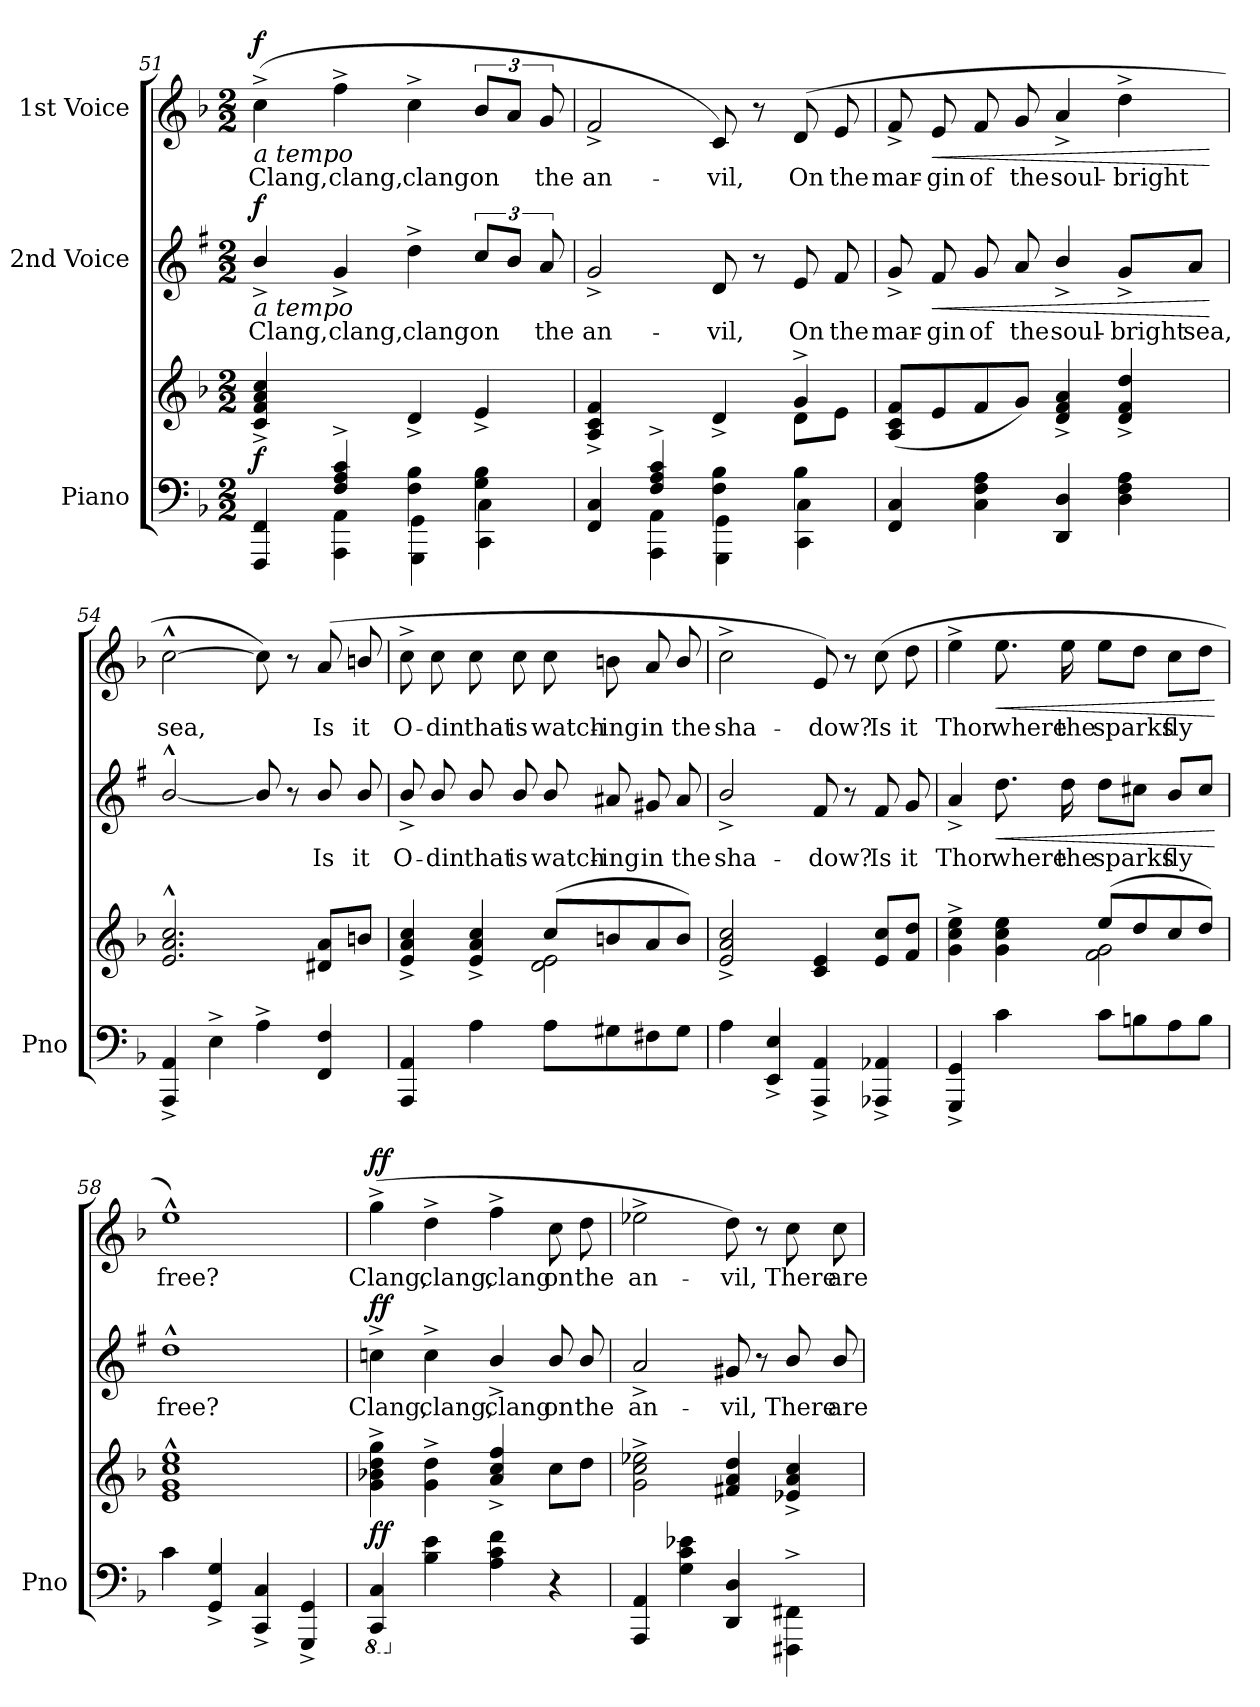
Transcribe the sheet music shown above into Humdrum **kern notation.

**kern	**kern	**dynam	**kern	**text	**dynam	**kern	**text	**dynam
*part3	*part3	*part3	*part2	*part2	*part2	*part1	*part1	*part1
*staff4	*staff3	*staff3/4	*staff2	*staff2	*staff2	*staff1	*staff1	*staff1
*I"Piano	*	*	*I"2nd Voice	*	*	*I"1st Voice	*	*
*I'Pno	*	*	*	*	*	*	*	*
!!LO:PB:g=z
*clefF4	*clefG2	*	*clefG2	*	*	*clefG2	*	*
*	*	*	*ITrd1c2	*	*	*	*	*
*k[b-]	*k[b-]	*	*k[b-]	*	*	*k[b-]	*	*
*M2/2	*M2/2	*	*M2/2	*	*	*M2/2	*	*
=51	=51	=51	=51	=51	=51	=51	=51	=51
*^	*	*	*	*	*	*	*	*
*	*^	*	*	*	*	*	*	*	*
!	!	!	!	!	!	!	!	!LO:TX:b:i:t=a tempo	!	!
!	!	!	!	!	!LO:TX:b:i:t=a tempo	!	!	!	!	!
!	!	!	!	!LO:DY:b	!	!LO:LY:b	!LO:DY:a	!	!LO:LY:b	!LO:DY:a
4ryy	2ryy	4FFF/ 4FF/	4c/^> 4f/^> 4a/^> 4cc/^>	f	4a^>/	Clang,	f	(4cc^\	Clang,	f
!	!	!	!	!	!	!LO:LY:b	!	!	!LO:LY:b	!
4F/^> 4A/^> 4c/^>	.	4AAA\ 4AA\	4ryy	.	4f^>/	clang,	.	4ff^\	clang,	.
!	!	!	!	!	!	!LO:LY:b	!	!	!LO:LY:b	!
2ryy	4F\ 4B-\	4GGG\ 4GG\	4d^/	.	4cc^>\	clang	.	4cc^\	clang	.
!	!	!	!	!	!	!LO:LY:b	!	!	!LO:LY:b	!
.	4G\ 4B-\	4CC\ 4C\	4e^/	.	12b-/L	on	.	12b-/L	on	.
.	.	.	.	.	12a/J	.	.	12a/J	.	.
!	!	!	!	!	!	!LO:LY:b	!	!	!LO:LY:b	!
.	.	.	.	.	12g/	the	.	12g/	the	.
=52	=52	=52	=52	=52	=52	=52	=52	=52	=52	=52
*	*	*	*^	*	*	*	*	*	*	*
!	!	!	!	!	!	!	!LO:LY:b	!	!	!LO:LY:b	!
4ryy	2ryy	4FF/ 4C/	4A/^> 4c/^> 4f/^>	2.ryy	.	2f^>/	an-	.	2f^>/	an-	.
4F/^> 4A/^> 4c/^>	.	4AAA\ 4AA\	4ryy	.	.	.	.	.	.	.	.
!	!	!	!	!	!	!	!LO:LY:b	!	!	!LO:LY:b	!
2ryy	4F\ 4B-\	4GGG\ 4GG\	4d^/	.	.	8c/	-vil,	.	8c/)	-vil,	.
.	.	.	.	.	.	8r	.	.	8r	.	.
!	!	!	!	!	!	!	!LO:LY:b	!	!	!LO:LY:b	!
.	4B-\	4CC\ 4C\	4g^/	8d\L	.	8d/	On	.	(8d/	On	.
!	!	!	!	!	!	!	!LO:LY:b	!	!	!LO:LY:b	!
.	.	.	.	8e\J	.	8e/	the	.	8e/	the	.
*v	*v	*v	*	*	*	*	*	*	*	*	*
=53	=53	=53	=53	=53	=53	=53	=53	=53	=53
!	!	!	!	!	!LO:LY:b	!	!	!LO:LY:b	!
*	*v	*v	*	*	*	*	*	*	*
4FF/ 4C/	(>8A/ 8c/ 8f/L	.	8f^>/	mar-	.	8f^>/	mar-	.
!	!	!	!	!LO:LY:b	!LO:HP:b	!	!LO:LY:b	!LO:HP:b
.	8e/	.	8e/	-gin	<	8e/	-gin	<
!	!	!	!	!LO:LY:b	!	!	!LO:LY:b	!
4C\ 4F\ 4A\	8f/	.	8f/	of	.	8f/	of	.
!	!	!	!	!LO:LY:b	!	!	!LO:LY:b	!
.	8g/J)	.	8g/	the	.	8g/	the	.
!	!	!	!	!LO:LY:b	!	!	!LO:LY:b	!
4DD/ 4D/	4d/^> 4f/^> 4a/^>	.	4a^>/	soul-	.	4a^>/	soul-	.
!	!	!	!	!LO:LY:b	!	!	!LO:LY:b	!
4D\ 4F\ 4A\	4d/^> 4f/^> 4dd/^>	.	8f^>/L	-bright	.	4dd^\	-bright	.
!	!	!	!	!LO:LY:b	!	!	!	!
.	.	.	8g/J	sea,	.	.	.	.
.	.	.	.	.	[	.	.	[
=54	=54	=54	=54	=54	=54	=54	=54	=54
!	!	!	!	!	!	!	!LO:LY:b	!
4AAA/^> 4AA/^>	2.e/^^ 2.a/^^ 2.cc/^^	.	[2a^^/	.	.	[2cc^^\	sea,	.
4E^\	.	.	.	.	.	.	.	.
4A^\	.	.	8a/]	.	.	8cc\])	.	.
.	.	.	8r	.	.	8r	.	.
!	!	!	!	!LO:LY:b	!	!	!LO:LY:b	!
4FF/ 4F/	8d#X/ 8a/L	.	8a/	Is	.	(8a/	Is	.
!	!	!	!	!LO:LY:b	!	!	!LO:LY:b	!
.	8bn/J	.	8a/	it	.	8bn/	it	.
!!LO:LB:g=z
=55	=55	=55	=55	=55	=55	=55	=55	=55
*	*^	*	*	*	*	*	*	*
!	!	!	!	!	!LO:LY:b	!	!	!LO:LY:b	!
4AAA/ 4AA/	4e/^> 4a/^> 4cc/^>	2ryy	.	8a^>/	O-	.	8cc^\	O-	.
!	!	!	!	!	!LO:LY:b	!	!	!LO:LY:b	!
.	.	.	.	8a/	-din	.	8cc\	-din	.
!	!	!	!	!	!LO:LY:b	!	!	!LO:LY:b	!
4A\	4e/^> 4a/^> 4cc/^>	.	.	8a/	that	.	8cc\	that	.
!	!	!	!	!	!LO:LY:b	!	!	!LO:LY:b	!
.	.	.	.	8a/	is	.	8cc\	is	.
!	!	!	!	!	!LO:LY:b	!	!	!LO:LY:b	!
8A\L	(8cc/L	2d\ 2e\	.	8a/	watch-	.	8cc\	watch-	.
!	!	!	!	!	!LO:LY:b	!	!	!LO:LY:b	!
8G#X\	8bn/	.	.	8g#X/	-ing	.	8bn\	-ing	.
!	!	!	!	!	!LO:LY:b	!	!	!LO:LY:b	!
8F#X\	8a/	.	.	8f#X/	in	.	8a/	in	.
!	!	!	!	!	!LO:LY:b	!	!	!LO:LY:b	!
8G#\J	8b/J)	.	.	8g#/	the	.	8b/	the	.
*	*v	*v	*	*	*	*	*	*	*
=56	=56	=56	=56	=56	=56	=56	=56	=56
!	!	!	!	!LO:LY:b	!	!	!LO:LY:b	!
4A\	2e/^> 2a/^> 2cc/^>	.	2a^>/	sha-	.	2cc^\	sha-	.
4EE/^> 4E/^>	.	.	.	.	.	.	.	.
!	!	!	!	!LO:LY:b	!	!	!LO:LY:b	!
4AAA/^> 4AA/^>	4c/ 4e/	.	8e/	-dow?	.	8e/)	-dow?	.
.	.	.	8r	.	.	8r	.	.
!	!	!	!	!LO:LY:b	!	!	!LO:LY:b	!
4AAA-X/^> 4AA-X/^>	8e/ 8cc/L	.	8e/	Is	.	(8cc\	Is	.
!	!	!	!	!LO:LY:b	!	!	!LO:LY:b	!
.	8f/ 8dd/J	.	8f/	it	.	8dd\	it	.
=57	=57	=57	=57	=57	=57	=57	=57	=57
*	*^	*	*	*	*	*	*	*
!	!	!	!	!	!LO:LY:b	!	!	!LO:LY:b	!
4GGG/^> 4GG/^>	4g\^ 4cc\^ 4ee\^	2ryy	.	4g^>/	Thor	.	4ee^\	Thor	.
!	!	!	!	!	!LO:LY:b	!LO:HP:b	!	!LO:LY:b	!LO:HP:b
4c\	4g\ 4cc\ 4ee\	.	.	8.cc\	where	<	8.ee\	where	<
!	!	!	!	!	!LO:LY:b	!	!	!LO:LY:b	!
.	.	.	.	16cc\	the	.	16ee\	the	.
!	!	!	!	!	!LO:LY:b	!	!	!LO:LY:b	!
8c\L	(8ee/L	2f\ 2g\	.	8cc\L	sparks	.	8ee\L	sparks	.
8Bn\	8dd/	.	.	8bn\J	.	.	8dd\J	.	.
!	!	!	!	!	!LO:LY:b	!	!	!LO:LY:b	!
8A\	8cc/	.	.	8a/L	fly	.	8cc\L	fly	.
8B\J	8dd/J)	.	.	8b/J	.	.	8dd\J	.	.
*	*v	*v	*	*	*	*	*	*	*
.	.	.	.	.	[	.	.	[
=58	=58	=58	=58	=58	=58	=58	=58	=58
!	!	!	!	!LO:LY:b	!	!	!LO:LY:b	!
4c\	1e^^ 1g^^ 1cc^^ 1ee^^	.	1cc^^	free?	.	1ee^^)	free?	.
4GG/^> 4G/^>	.	.	.	.	.	.	.	.
4CC/^> 4C/^>	.	.	.	.	.	.	.	.
4GGG/^> 4GG/^>	.	.	.	.	.	.	.	.
!!LO:LB:g=z
=59	=59	=59	=59	=59	=59	=59	=59	=59
*8ba	*	*	*	*	*	*	*	*
!	!	!LO:DY:b	!	!LO:LY:b	!LO:DY:a	!	!LO:LY:b	!LO:DY:a
4CCC/ 4CC/	4g\^ 4b-X\^ 4dd\^ 4gg\^	ff	4b-X^\	Clang,	ff	(4gg^\	Clang,	ff
*X8ba	*	*	*	*	*	*	*	*
!	!	!	!	!LO:LY:b	!	!	!LO:LY:b	!
4B-\ 4e\	4g\^ 4dd\^	.	4b-^>\	clang,	.	4dd^\	clang,	.
!	!	!	!	!LO:LY:b	!	!	!LO:LY:b	!
4A\ 4c\ 4f\	4a/^> 4cc/^> 4ff/^>	.	4a^>/	clang	.	4ff^\	clang	.
!	!	!	!	!LO:LY:b	!	!	!LO:LY:b	!
4r	8cc\L	.	8a/	on	.	8cc\	on	.
!	!	!	!	!LO:LY:b	!	!	!LO:LY:b	!
.	8dd\J	.	8a/	the	.	8dd\	the	.
=60	=60	=60	=60	=60	=60	=60	=60	=60
!	!	!	!	!LO:LY:b	!	!	!LO:LY:b	!
4AAA/ 4AA/	2g\^ 2cc\^ 2ee-X\^	.	2g^>/	an-	.	2ee-X^\	an-	.
4G\ 4c\ 4e-X\	.	.	.	.	.	.	.	.
!	!	!	!	!LO:LY:b	!	!	!LO:LY:b	!
4DD/ 4D/	4f#X/ 4a/ 4dd/	.	8f#X/	-vil,	.	8dd\)	-vil,	.
.	.	.	8r	.	.	8r	.	.
!	!	!	!	!LO:LY:b	!	!	!LO:LY:b	!
4FFF#X\^> 4FF#X\^>	4e-X/^> 4a/^> 4cc/^>	.	8a/	There	.	8cc\	There	.
!	!	!	!	!LO:LY:b	!	!	!LO:LY:b	!
.	.	.	8a/	are	.	8cc\	are	.
=	=	=	=	=	=	=	=	=
*-	*-	*-	*-	*-	*-	*-	*-	*-
